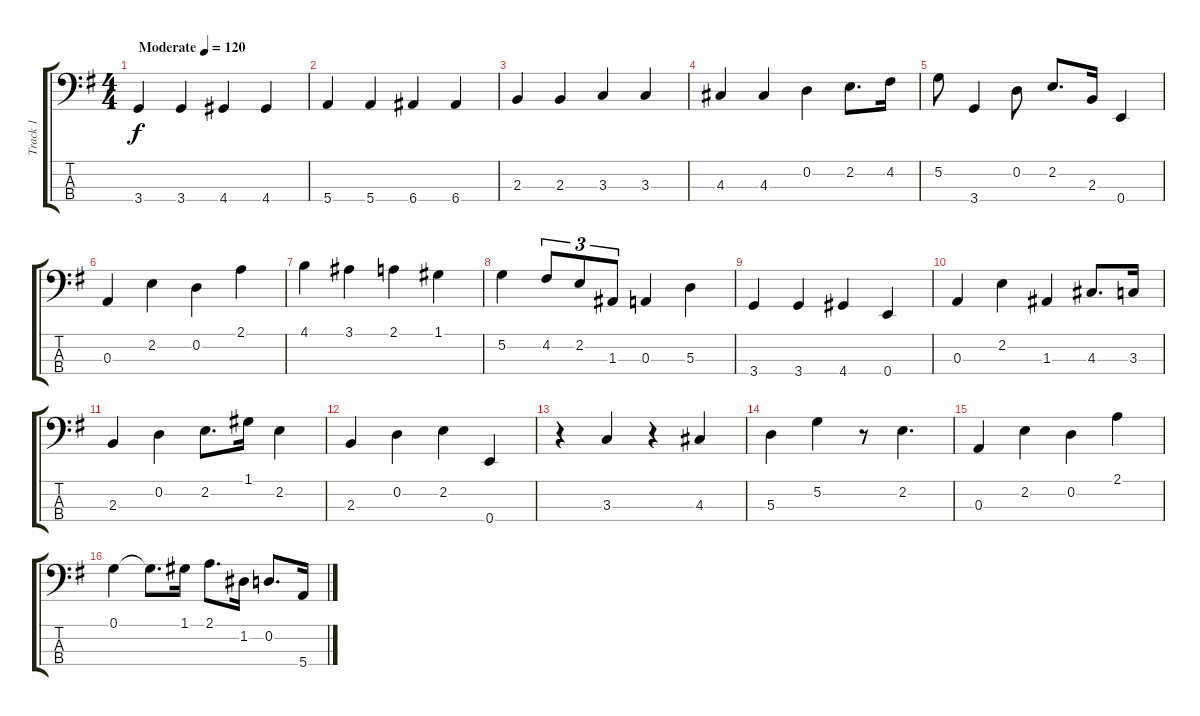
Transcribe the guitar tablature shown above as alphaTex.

\track ("Track 1" "Track 1") {instrument electricbassfinger}
\staff {score tabs}
\tuning (G2 D2 A1 E1) {hide}
\ts (4 4)
\tempo (120 "Moderate")
\clef f4
\ks g
3.4.4{dy f instrument electricbassfinger} 3.4.4 4.4.4 4.4.4 |
5.4.4 5.4.4 6.4.4 6.4.4 |
2.3.4 2.3.4 3.3.4 3.3.4 |
4.3.4 4.3.4 0.2.4 2.2.8{d} 4.2.16 |
5.2.8 3.4.4 0.2.8 2.2.8{d} 2.3.16 0.4.4 |
0.3.4 2.2.4 0.2.4 2.1.4 |
4.1.4 3.1.4 2.1.4 1.1.4 |
5.2.4 4.2.8{tu (3 2)} 2.2.8{tu (3 2)} 1.3.8{tu (3 2)} 0.3.4 5.3.4 |
3.4.4 3.4.4 4.4.4 0.4.4 |
0.3.4 2.2.4 1.3.4 4.3.8{d} 3.3.16 |
2.3.4 0.2.4 2.2.8{d} 1.1.16 2.2.4 |
2.3.4 0.2.4 2.2.4 0.4.4 |
r.4 3.3.4 r.4 4.3.4 |
5.3.4 5.2.4 r.8 2.2.4{d} |
0.3.4 2.2.4 0.2.4 2.1.4 |
0.1.4 0.1{t}.8{d} 1.1.16 2.1.8{d} 1.2.16 0.2.8{d} 5.4.16
